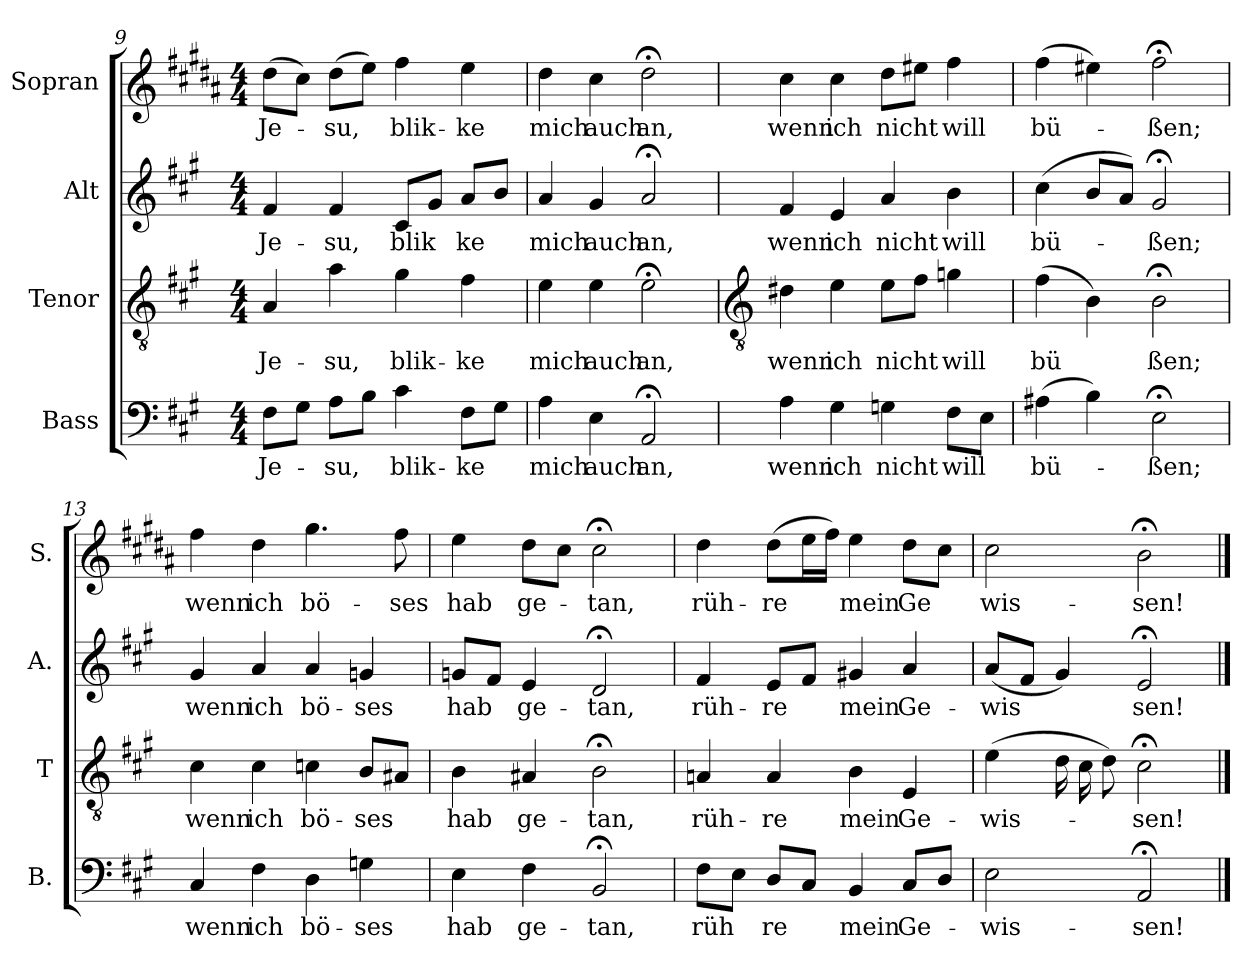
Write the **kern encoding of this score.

**kern	**text	**kern	**text	**kern	**text	**kern	**text
*part4	*part4	*part3	*part3	*part2	*part2	*part1	*part1
*staff4	*staff4	*staff3	*staff3	*staff2	*staff2	*staff1	*staff1
*I"Bass	*	*I"Tenor	*	*I"Alt	*	*I"Sopran	*
*I'B.	*	*I'T	*	*I'A.	*	*I'S.	*
*clefF4	*	*clefGv2	*	*clefG2	*	*clefG2	*
*	*	*	*	*	*	*ITrd1c2	*
*k[f#c#g#]	*	*k[f#c#g#]	*	*k[f#c#g#]	*	*k[f#c#g#]	*
*A:	*	*A:	*	*A:	*	*A:	*
*M4/4	*	*M4/4	*	*M4/4	*	*M4/4	*
=9	=9	=9	=9	=9	=9	=9	=9
!	!LO:LY:b	!	!LO:LY:b	!	!LO:LY:b	!	!LO:LY:b
8F#L	Je-	4A	Je-	4f#	Je-	(>8cc#L	Je-
8G#J	.	.	.	.	.	8bJ)	.
!	!LO:LY:b	!	!LO:LY:b	!	!LO:LY:b	!	!LO:LY:b
8AL	-su,	4a	-su,	4f#	-su,	(>8cc#L	-su,
8BJ	.	.	.	.	.	8ddJ)	.
!	!LO:LY:b	!	!LO:LY:b	!	!LO:LY:b	!	!LO:LY:b
4c#	blik-	4g#	blik-	8c#L	blik	4ee	blik-
.	.	.	.	8g#J	.	.	.
!	!LO:LY:b	!	!LO:LY:b	!	!LO:LY:b	!	!LO:LY:b
8F#L	-ke	4f#	-ke	8aL	ke	4dd	-ke
8G#J	.	.	.	8bJ	.	.	.
=10	=10	=10	=10	=10	=10	=10	=10
!	!LO:LY:b	!	!LO:LY:b	!	!LO:LY:b	!	!LO:LY:b
4A	mich	4e	mich	4a	mich	4cc#	mich
!	!LO:LY:b	!	!LO:LY:b	!	!LO:LY:b	!	!LO:LY:b
4E	auch	4e	auch	4g#	auch	4b	auch
!	!LO:LY:b	!	!LO:LY:b	!	!LO:LY:b	!	!LO:LY:b
2AA;<	an,	2e;<	an,	2a;<	an,	2cc#;<	an,
!!LO:LB:g=z
=11	=11	=11	=11	=11	=11	=11	=11
*	*	*clefGv2	*	*	*	*	*
!	!LO:LY:b	!	!LO:LY:b	!	!LO:LY:b	!	!LO:LY:b
4A	wenn	4d#X	wenn	4f#	wenn	4b	wenn
!	!LO:LY:b	!	!LO:LY:b	!	!LO:LY:b	!	!LO:LY:b
4G#	ich	4e	ich	4e	ich	4b	ich
!	!LO:LY:b	!	!LO:LY:b	!	!LO:LY:b	!	!LO:LY:b
4Gn	nicht	8eL	nicht	4a	nicht	8cc#L	nicht
.	.	8f#J	.	.	.	8dd#XJ	.
!	!LO:LY:b	!	!LO:LY:b	!	!LO:LY:b	!	!LO:LY:b
8F#L	will	4gn	will	4b	will	4ee	will
8EJ	.	.	.	.	.	.	.
=12	=12	=12	=12	=12	=12	=12	=12
!	!LO:LY:b	!	!LO:LY:b	!	!LO:LY:b	!	!LO:LY:b
(>4A#X	bü-	(4f#	bü	(<4cc#	bü-	(>4ee	bü-
4B)	.	4B)	.	8bL	.	4dd#X)	.
.	.	.	.	8aJ)	.	.	.
!	!LO:LY:b	!	!LO:LY:b	!	!LO:LY:b	!	!LO:LY:b
2E;<	-ßen;	2B;<	ßen;	2g#;<	-ßen;	2ee;<	-ßen;
=13	=13	=13	=13	=13	=13	=13	=13
!	!LO:LY:b	!	!LO:LY:b	!	!LO:LY:b	!	!LO:LY:b
4C#	wenn	4c#	wenn	4g#	wenn	4ee	wenn
!	!LO:LY:b	!	!LO:LY:b	!	!LO:LY:b	!	!LO:LY:b
4F#	ich	4c#	ich	4a	ich	4cc#	ich
!	!LO:LY:b	!	!LO:LY:b	!	!LO:LY:b	!	!LO:LY:b
4D	bö-	4cn	bö-	4a	bö-	4.ff#	bö-
!	!LO:LY:b	!	!LO:LY:b	!	!LO:LY:b	!	!
4Gn	-ses	8BL	-ses	4gn	-ses	.	.
!	!	!	!	!	!	!	!LO:LY:b
.	.	8A#XJ	.	.	.	8ee	-ses
=14	=14	=14	=14	=14	=14	=14	=14
!	!LO:LY:b	!	!LO:LY:b	!	!LO:LY:b	!	!LO:LY:b
4E	hab	4B	hab	8gnL	hab	4dd	hab
.	.	.	.	8f#J	.	.	.
!	!LO:LY:b	!	!LO:LY:b	!	!LO:LY:b	!	!LO:LY:b
4F#	ge-	4A#X	ge-	4e	ge-	8cc#L	ge-
.	.	.	.	.	.	8bJ	.
!	!LO:LY:b	!	!LO:LY:b	!	!LO:LY:b	!	!LO:LY:b
2BB;<	-tan,	2B;<	-tan,	2d;<	-tan,	2b;<	-tan,
=15	=15	=15	=15	=15	=15	=15	=15
!	!LO:LY:b	!	!LO:LY:b	!	!LO:LY:b	!	!LO:LY:b
8F#L	rüh	4An	rüh-	4f#	rüh-	4cc#	rüh-
8EJ	.	.	.	.	.	.	.
!	!LO:LY:b	!	!LO:LY:b	!	!LO:LY:b	!	!LO:LY:b
8DL	re	4A	-re	8eL	-re	(>8cc#L	-re
8C#J	.	.	.	8f#J	.	16ddL	.
.	.	.	.	.	.	16eeJJ)	.
!	!LO:LY:b	!	!LO:LY:b	!	!LO:LY:b	!	!LO:LY:b
4BB	mein	4B	mein	4g#X	mein	4dd	mein
!	!LO:LY:b	!	!LO:LY:b	!	!LO:LY:b	!	!LO:LY:b
8C#L	Ge-	4E	Ge-	4a	Ge-	8cc#L	Ge
8DJ	.	.	.	.	.	8bJ	.
=16	=16	=16	=16	=16	=16	=16	=16
!	!LO:LY:b	!	!LO:LY:b	!	!LO:LY:b	!	!LO:LY:b
2E	-wis-	(>4e	-wis-	(<8aL	-wis	2b	wis-
.	.	.	.	8f#J	.	.	.
.	.	16dLL	.	4g#)	.	.	.
.	.	16c#	.	.	.	.	.
.	.	8dJ)	.	.	.	.	.
!	!LO:LY:b	!	!LO:LY:b	!	!LO:LY:b	!	!LO:LY:b
2AA;<	-sen!	2c#;<	-sen!	2e;<	sen!	2a;<	-sen!
==	==	==	==	==	==	==	==
*-	*-	*-	*-	*-	*-	*-	*-
